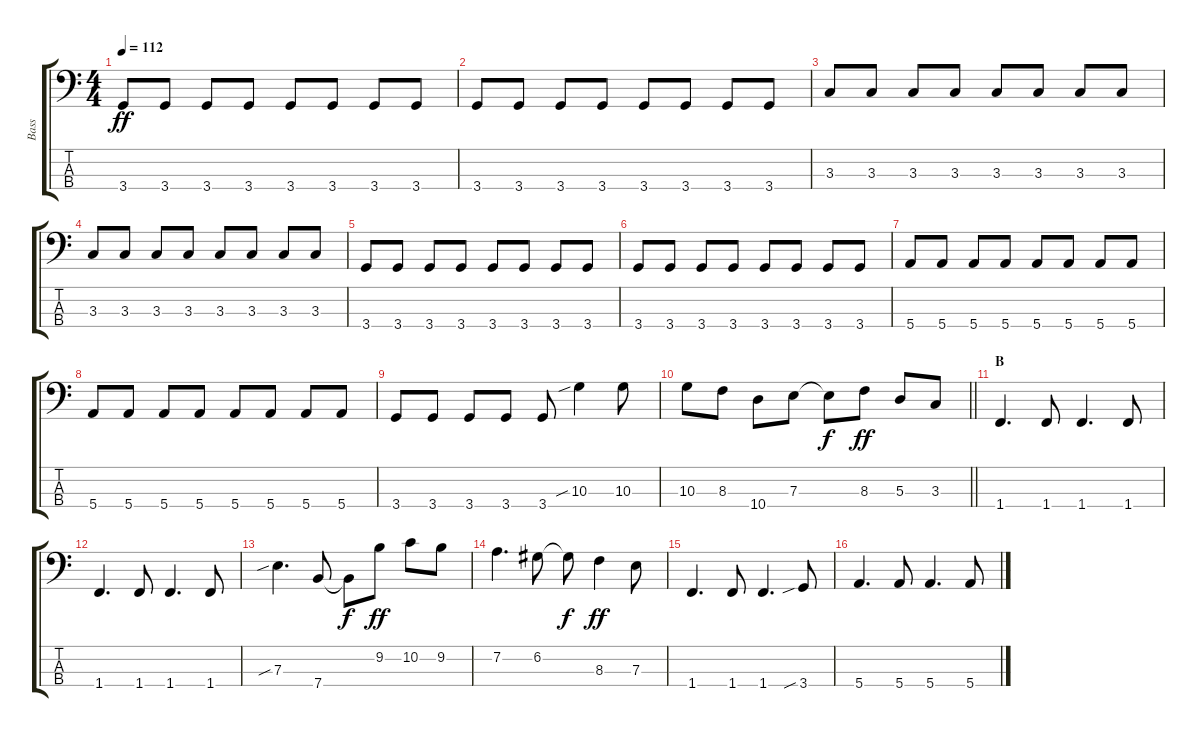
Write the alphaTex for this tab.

\track ("Bass" "Bass") {instrument electricbasspick}
\staff {score tabs}
\tuning (G2 D2 A1 E1) {hide}
\ts (4 4)
\tempo 112
\clef f4
\ks c
3.4.8{dy ff} 3.4.8 3.4.8 3.4.8 3.4.8 3.4.8 3.4.8 3.4.8 |
3.4.8 3.4.8 3.4.8 3.4.8 3.4.8 3.4.8 3.4.8 3.4.8 |
3.3.8 3.3.8 3.3.8 3.3.8 3.3.8 3.3.8 3.3.8 3.3.8 |
3.3.8 3.3.8 3.3.8 3.3.8 3.3.8 3.3.8 3.3.8 3.3.8 |
3.4.8 3.4.8 3.4.8 3.4.8 3.4.8 3.4.8 3.4.8 3.4.8 |
3.4.8 3.4.8 3.4.8 3.4.8 3.4.8 3.4.8 3.4.8 3.4.8 |
5.4.8 5.4.8 5.4.8 5.4.8 5.4.8 5.4.8 5.4.8 5.4.8 |
5.4.8 5.4.8 5.4.8 5.4.8 5.4.8 5.4.8 5.4.8 5.4.8 |
3.4.8 3.4.8 3.4.8 3.4.8 3.4.8 10.3{sib}.4 10.3.8 |
\barLineRight lightlight
10.3.8 8.3.8 10.4.8 7.3.8 7.3{t}.8{dy f} 8.3.8{dy ff} 5.3.8 3.3.8 |
\section ("" "B")
1.4.4{d} 1.4.8 1.4.4{d} 1.4.8 |
1.4.4{d} 1.4.8 1.4.4{d} 1.4.8 |
7.3{sib}.4{d} 7.4.8 7.4{t}.8{dy f} 9.2.8{dy ff} 10.2.8 9.2.8 |
7.2.4{d} 6.2.8 6.2{t}.8{dy f} 8.3.4{dy ff} 7.3.8 |
1.4.4{d} 1.4.8 1.4.4{d} 3.4{sib}.8 |
5.4.4{d} 5.4.8 5.4.4{d} 5.4.8
